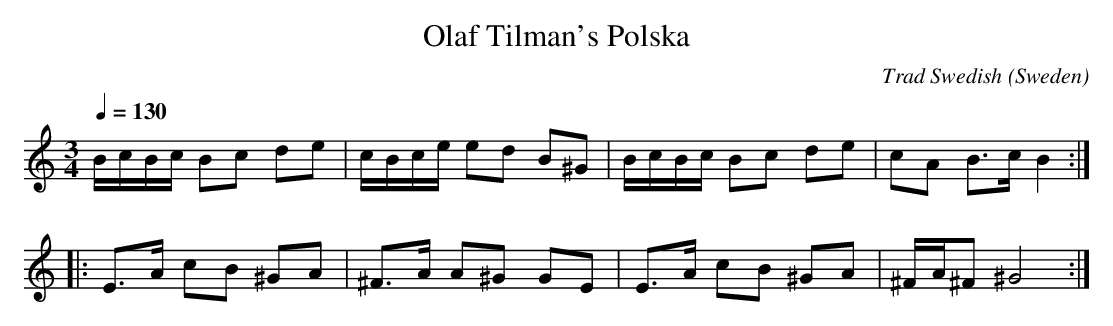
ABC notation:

X:1
T:Olaf Tilman's Polska
C:Trad Swedish
L:1/8
M:3/4
O:Sweden
Q:1/4=130
K:C
B/2c/2B/2c/2 Bc de|c/2B/2c/2e/2 ed B^G|B/2c/2B/2c/2 Bc de|cA B3/2c/2 B2:|
|:E3/2A/2 cB ^GA|^F3/2A/2 A^G GE|E3/2A/2 cB ^GA|^F/2A/2^F ^G4:|
